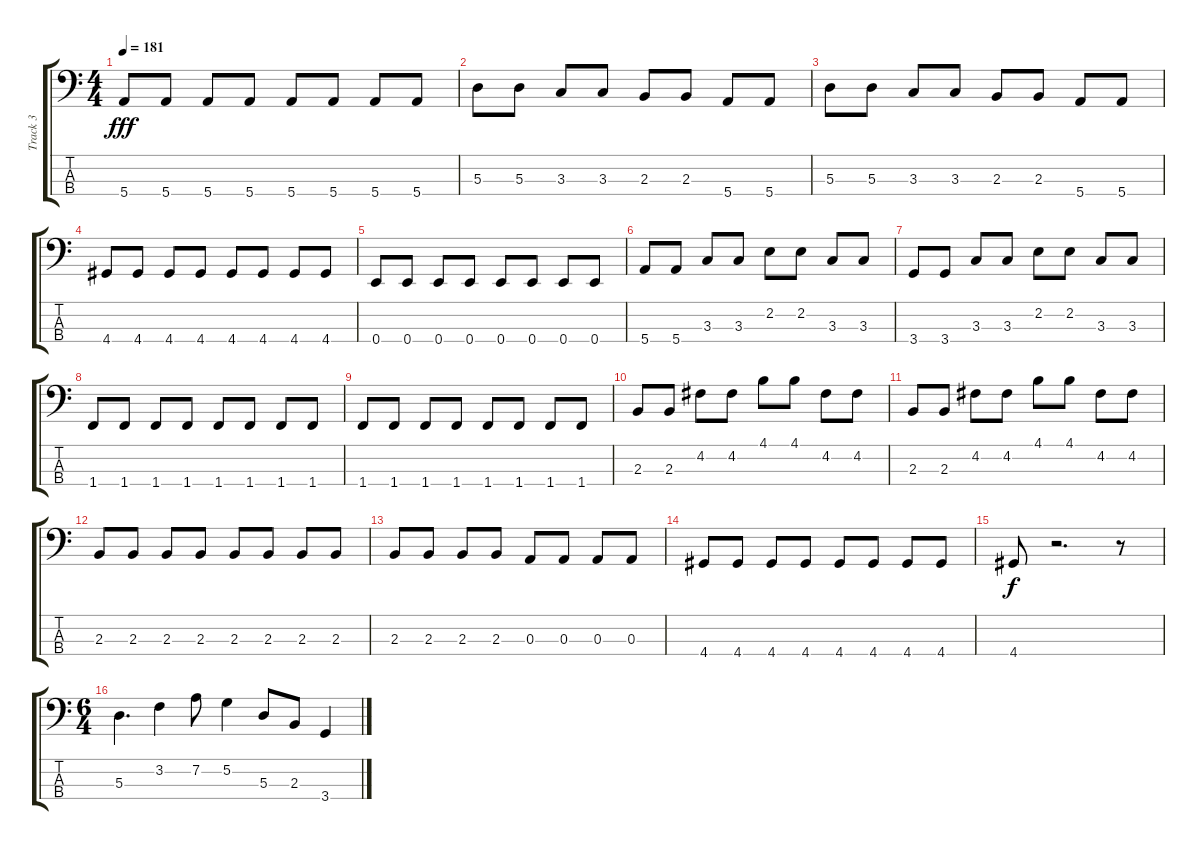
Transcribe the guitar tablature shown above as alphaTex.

\track ("Track 3" "Track 3") {instrument electricbassfinger}
\staff {score tabs}
\tuning (G2 D2 A1 E1) {hide}
\ts (4 4)
\tempo 181
\clef f4
\ks c
5.4.8{dy fff} 5.4.8 5.4.8 5.4.8 5.4.8 5.4.8 5.4.8 5.4.8 |
5.3.8 5.3.8 3.3.8 3.3.8 2.3.8 2.3.8 5.4.8 5.4.8 |
5.3.8 5.3.8 3.3.8 3.3.8 2.3.8 2.3.8 5.4.8 5.4.8 |
4.4.8 4.4.8 4.4.8 4.4.8 4.4.8 4.4.8 4.4.8 4.4.8 |
0.4.8 0.4.8 0.4.8 0.4.8 0.4.8 0.4.8 0.4.8 0.4.8 |
5.4.8 5.4.8 3.3.8 3.3.8 2.2.8 2.2.8 3.3.8 3.3.8 |
3.4.8 3.4.8 3.3.8 3.3.8 2.2.8 2.2.8 3.3.8 3.3.8 |
1.4.8 1.4.8 1.4.8 1.4.8 1.4.8 1.4.8 1.4.8 1.4.8 |
1.4.8 1.4.8 1.4.8 1.4.8 1.4.8 1.4.8 1.4.8 1.4.8 |
2.3.8 2.3.8 4.2.8 4.2.8 4.1.8 4.1.8 4.2.8 4.2.8 |
2.3.8 2.3.8 4.2.8 4.2.8 4.1.8 4.1.8 4.2.8 4.2.8 |
2.3.8 2.3.8 2.3.8 2.3.8 2.3.8 2.3.8 2.3.8 2.3.8 |
2.3.8 2.3.8 2.3.8 2.3.8 0.3.8 0.3.8 0.3.8 0.3.8 |
4.4.8 4.4.8 4.4.8 4.4.8 4.4.8 4.4.8 4.4.8 4.4.8 |
4.4.8{dy f} r.2{d} r.8 |
\ts (6 4)
5.3.4{d} 3.2.4 7.2.8 5.2.4 5.3.8 2.3.8 3.4.4
